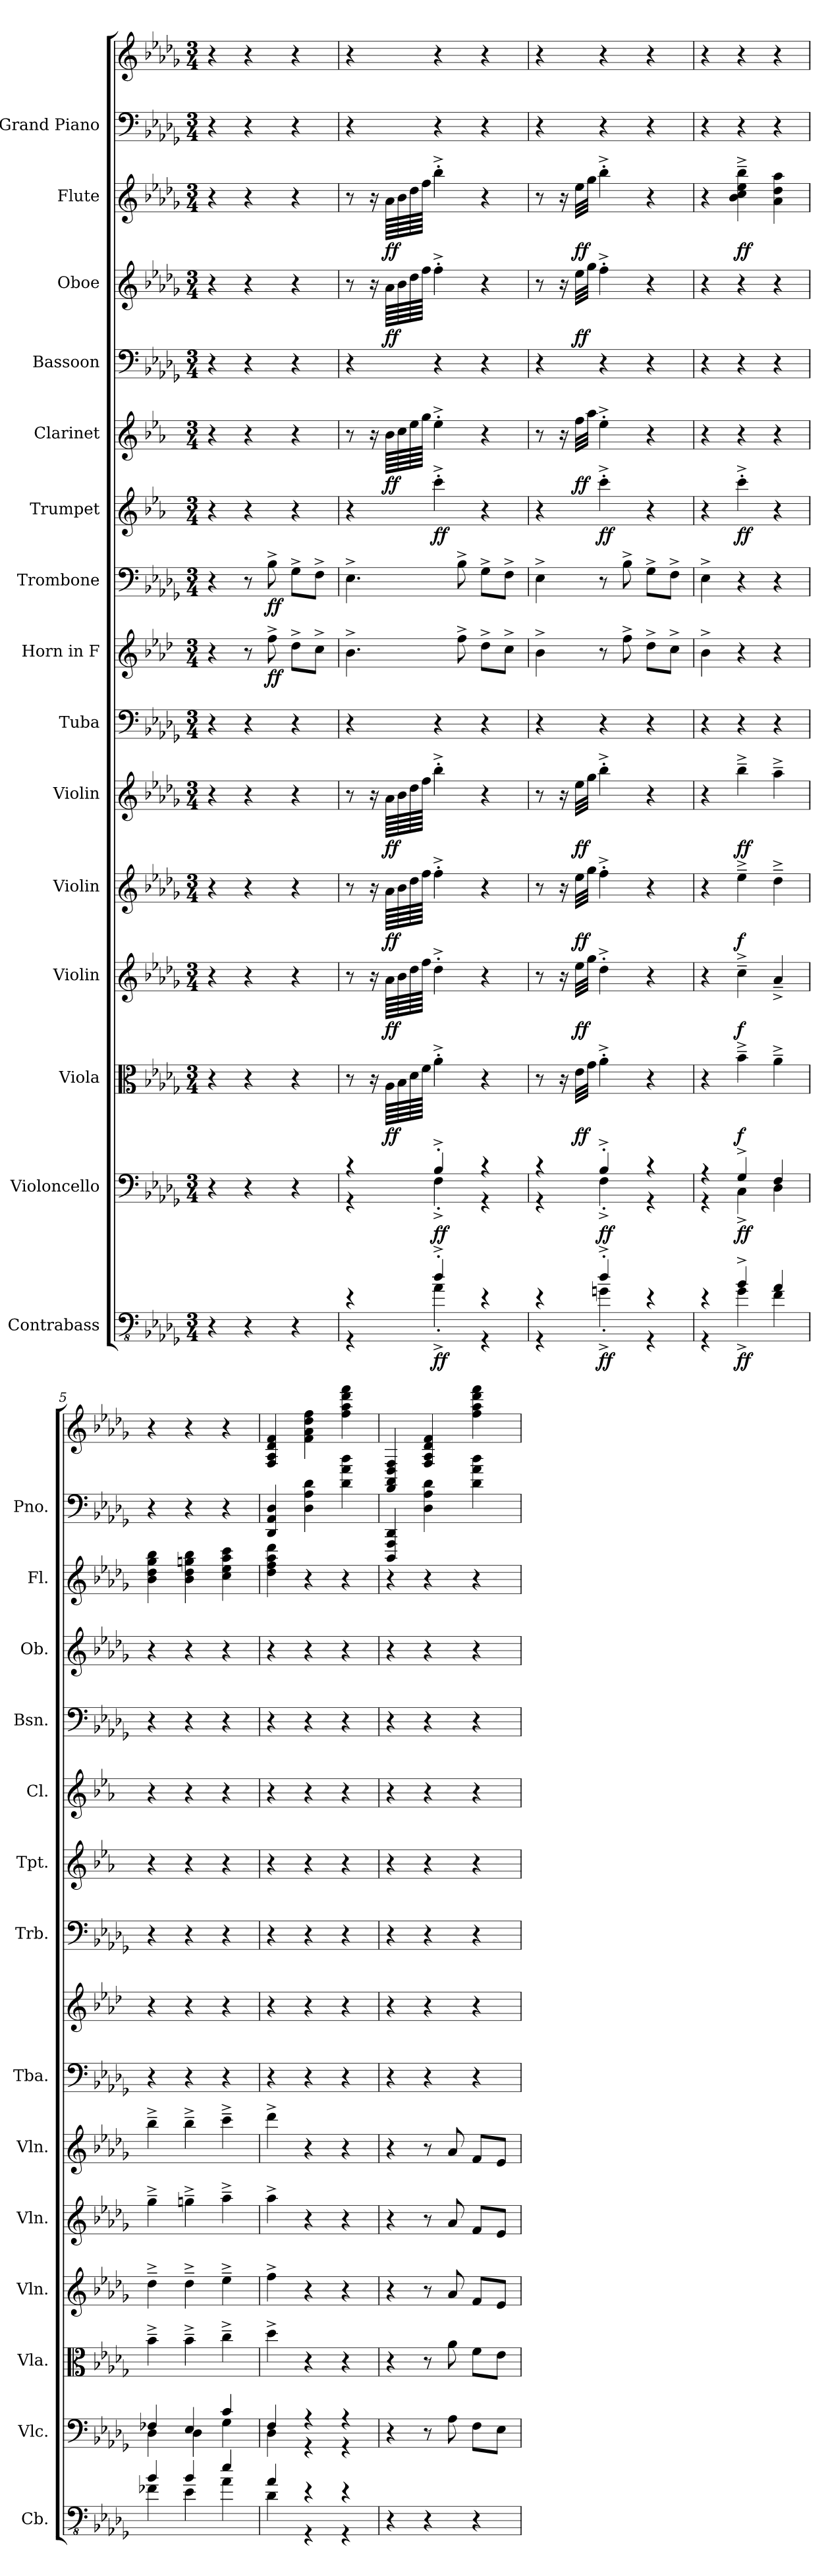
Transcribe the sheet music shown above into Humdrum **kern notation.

**kern	**dynam	**kern	**dynam	**kern	**dynam	**kern	**dynam	**kern	**dynam	**kern	**dynam	**kern	**kern	**dynam	**kern	**dynam	**kern	**dynam	**kern	**dynam	**kern	**kern	**dynam	**kern	**dynam	**kern	**kern
*part15	*part15	*part14	*part14	*part13	*part13	*part12	*part12	*part11	*part11	*part10	*part10	*part9	*part8	*part8	*part7	*part7	*part6	*part6	*part5	*part5	*part4	*part3	*part3	*part2	*part2	*part1	*part1
*staff16	*staff16	*staff15	*staff15	*staff14	*staff14	*staff13	*staff13	*staff12	*staff12	*staff11	*staff11	*staff10	*staff9	*staff9	*staff8	*staff8	*staff7	*staff7	*staff6	*staff6	*staff5	*staff4	*staff4	*staff3	*staff3	*staff2	*staff1
*I"Contrabass	*	*I"Violoncello	*	*I"Viola	*	*I"Violin	*	*I"Violin	*	*I"Violin	*	*I"Tuba	*I"Horn in F	*	*I"Trombone	*	*I"Trumpet	*	*I"Clarinet	*	*I"Bassoon	*I"Oboe	*	*I"Flute	*	*I"Grand Piano	*
*I'Cb.	*	*I'Vlc.	*	*I'Vla.	*	*I'Vln.	*	*I'Vln.	*	*I'Vln.	*	*I'Tba.	*	*	*I'Trb.	*	*I'Tpt.	*	*I'Cl.	*	*I'Bsn.	*I'Ob.	*	*I'Fl.	*	*I'Pno.	*
*stria5	*	*stria5	*	*stria5	*	*stria5	*	*stria5	*	*stria5	*	*stria5	*stria5	*	*stria5	*	*stria5	*	*stria5	*	*stria5	*stria5	*	*stria5	*	*stria5	*stria5
*clefFv4	*	*clefF4	*	*clefC3	*	*clefG2	*	*clefG2	*	*clefG2	*	*clefF4	*clefG2	*	*clefF4	*	*clefG2	*	*clefG2	*	*clefF4	*clefG2	*	*clefG2	*	*clefF4	*clefG2
*ITrd7c12	*	*	*	*	*	*	*	*	*	*	*	*	*ITrd4c7	*	*	*	*ITrd1c2	*	*ITrd1c2	*	*	*	*	*	*	*	*
*k[b-e-a-d-g-]	*	*k[b-e-a-d-g-]	*	*k[b-e-a-d-g-]	*	*k[b-e-a-d-g-]	*	*k[b-e-a-d-g-]	*	*k[b-e-a-d-g-]	*	*k[b-e-a-d-g-]	*k[b-e-a-d-g-]	*	*k[b-e-a-d-g-]	*	*k[b-e-a-d-g-]	*	*k[b-e-a-d-g-]	*	*k[b-e-a-d-g-]	*k[b-e-a-d-g-]	*	*k[b-e-a-d-g-]	*	*k[b-e-a-d-g-]	*k[b-e-a-d-g-]
*M3/4	*	*M3/4	*	*M3/4	*	*M3/4	*	*M3/4	*	*M3/4	*	*M3/4	*M3/4	*	*M3/4	*	*M3/4	*	*M3/4	*	*M3/4	*M3/4	*	*M3/4	*	*M3/4	*M3/4
*MM80	*	*MM80	*	*MM80	*	*MM80	*	*MM80	*	*MM80	*	*MM80	*MM80	*	*MM80	*	*MM80	*	*MM80	*	*MM80	*MM80	*	*MM80	*	*MM80	*MM80
=1	=1	=1	=1	=1	=1	=1	=1	=1	=1	=1	=1	=1	=1	=1	=1	=1	=1	=1	=1	=1	=1	=1	=1	=1	=1	=1	=1
4r	.	4r	.	4r	.	4r	.	4r	.	4r	.	4r	4r	.	4r	.	4r	.	4r	.	4r	4r	.	4r	.	4r	4r
4r	.	4r	.	4r	.	4r	.	4r	.	4r	.	4r	8r	.	8r	.	4r	.	4r	.	4r	4r	.	4r	.	4r	4r
!	!	!	!	!	!	!	!	!	!	!	!	!	!	!LO:DY:b	!	!LO:DY:b	!	!	!	!	!	!	!	!	!	!	!
.	.	.	.	.	.	.	.	.	.	.	.	.	8b-^	ff	8B-^	ff	.	.	.	.	.	.	.	.	.	.	.
4r	.	4r	.	4r	.	4r	.	4r	.	4r	.	4r	8g-^L	.	8G-^L	.	4r	.	4r	.	4r	4r	.	4r	.	4r	4r
.	.	.	.	.	.	.	.	.	.	.	.	.	8f^J	.	8F^J	.	.	.	.	.	.	.	.	.	.	.	.
=2	=2	=2	=2	=2	=2	=2	=2	=2	=2	=2	=2	=2	=2	=2	=2	=2	=2	=2	=2	=2	=2	=2	=2	=2	=2	=2	=2
*^	*	*^	*	*	*	*	*	*	*	*	*	*	*	*	*	*	*	*	*	*	*	*	*	*	*	*	*
4r	4r	.	4r	4r	.	8r	.	8r	.	8r	.	8r	.	4r	4.e-^	.	4.E-^	.	4r	.	8r	.	4r	8r	.	8r	.	4r	4r
.	.	.	.	.	.	16r	.	16r	.	16r	.	16r	.	.	.	.	.	.	.	.	16r	.	.	16r	.	16r	.	.	.
!	!	!	!	!	!	!	!LO:DY:b	!	!LO:DY:b	!	!LO:DY:b	!	!LO:DY:b	!	!	!	!	!	!	!	!	!LO:DY:b	!	!	!LO:DY:b	!	!LO:DY:b	!	!
.	.	.	.	.	.	64A-LLLL	ff	64a-LLLL	ff	64a-LLLL	ff	64a-LLLL	ff	.	.	.	.	.	.	.	64a-LLLL	ff	.	64a-LLLL	ff	64a-LLLL	ff	.	.
.	.	.	.	.	.	64B-	.	64b-	.	64b-	.	64b-	.	.	.	.	.	.	.	.	64b-	.	.	64b-	.	64b-	.	.	.
.	.	.	.	.	.	64d-	.	64dd-	.	64dd-	.	64dd-	.	.	.	.	.	.	.	.	64dd-	.	.	64dd-	.	64dd-	.	.	.
.	.	.	.	.	.	64fJJJJ	.	64ffJJJJ	.	64ffJJJJ	.	64ffJJJJ	.	.	.	.	.	.	.	.	64ffJJJJ	.	.	64ffJJJJ	.	64ffJJJJ	.	.	.
!	!	!LO:DY:b	!	!	!LO:DY:b	!	!	!	!	!	!	!	!	!	!	!	!	!	!	!LO:DY:b	!	!	!	!	!	!	!	!	!
4D-^'	4AA-^'	ff	4B-^'	4F^'	ff	4a-^'	.	4dd-^'	.	4ff^'	.	4bb-^'	.	4r	.	.	.	.	4bb-^'	ff	4dd-^'	.	4r	4ff^'	.	4bb-^'	.	4r	4r
.	.	.	.	.	.	.	.	.	.	.	.	.	.	.	8b-^	.	8B-^	.	.	.	.	.	.	.	.	.	.	.	.
4r	4r	.	4r	4r	.	4r	.	4r	.	4r	.	4r	.	4r	8g-^L	.	8G-^L	.	4r	.	4r	.	4r	4r	.	4r	.	4r	4r
.	.	.	.	.	.	.	.	.	.	.	.	.	.	.	8f^J	.	8F^J	.	.	.	.	.	.	.	.	.	.	.	.
=3	=3	=3	=3	=3	=3	=3	=3	=3	=3	=3	=3	=3	=3	=3	=3	=3	=3	=3	=3	=3	=3	=3	=3	=3	=3	=3	=3	=3	=3
4r	4r	.	4r	4r	.	8r	.	8r	.	8r	.	8r	.	4r	4e-^	.	4E-^	.	4r	.	8r	.	4r	8r	.	8r	.	4r	4r
.	.	.	.	.	.	16r	.	16r	.	16r	.	16r	.	.	.	.	.	.	.	.	16r	.	.	16r	.	16r	.	.	.
!	!	!	!	!	!	!	!LO:DY:b	!	!LO:DY:b	!	!LO:DY:b	!	!LO:DY:b	!	!	!	!	!	!	!	!	!LO:DY:b	!	!	!LO:DY:b	!	!LO:DY:b	!	!
.	.	.	.	.	.	32e-LLL	ff	32ee-LLL	ff	32ee-LLL	ff	32ee-LLL	ff	.	.	.	.	.	.	.	32ee-LLL	ff	.	32ee-LLL	ff	32ee-LLL	ff	.	.
.	.	.	.	.	.	32g-JJJ	.	32gg-JJJ	.	32gg-JJJ	.	32gg-JJJ	.	.	.	.	.	.	.	.	32gg-JJJ	.	.	32gg-JJJ	.	32gg-JJJ	.	.	.
!	!	!LO:DY:b	!	!	!LO:DY:b	!	!	!	!	!	!	!	!	!	!	!	!	!	!	!LO:DY:b	!	!	!	!	!	!	!	!	!
4D-^'	4GGn^'	ff	4B-^'	4F^'	ff	4a-^'	.	4dd-^'	.	4ff^'	.	4bb-^'	.	4r	8r	.	8r	.	4bb-^'	ff	4dd-^'	.	4r	4ff^'	.	4bb-^'	.	4r	4r
.	.	.	.	.	.	.	.	.	.	.	.	.	.	.	8b-^	.	8B-^	.	.	.	.	.	.	.	.	.	.	.	.
4r	4r	.	4r	4r	.	4r	.	4r	.	4r	.	4r	.	4r	8g-^L	.	8G-^L	.	4r	.	4r	.	4r	4r	.	4r	.	4r	4r
.	.	.	.	.	.	.	.	.	.	.	.	.	.	.	8f^J	.	8F^J	.	.	.	.	.	.	.	.	.	.	.	.
=4	=4	=4	=4	=4	=4	=4	=4	=4	=4	=4	=4	=4	=4	=4	=4	=4	=4	=4	=4	=4	=4	=4	=4	=4	=4	=4	=4	=4	=4
4r	4r	.	4r	4r	.	4r	.	4r	.	4r	.	4r	.	4r	4e-^	.	4E-^	.	4r	.	4r	.	4r	4r	.	4r	.	4r	4r
!	!	!LO:DY:b	!	!	!LO:DY:b	!	!LO:DY:b	!	!LO:DY:b	!	!LO:DY:b	!	!LO:DY:b	!	!	!	!	!	!	!LO:DY:b	!	!	!	!	!	!	!LO:DY:b	!	!
4BB-^	4GG-^	ff	4G-^	4C^	ff	4b-^~	f	4cc^~	f	4ee-^~	f	4bb-^~	ff	4r	4r	.	4r	.	4bb-^'	ff	4r	.	4r	4r	.	4bb-^~ 4ee-^~ 4cc^~ 4b-^~	ff	4r	4r
4AA-	4FF	.	4F	4D-	.	4a-^~	.	4a-^~	.	4dd-^~	.	4aa-^~	.	4r	4r	.	4r	.	4r	.	4r	.	4r	4r	.	4aa- 4dd- 4a-	.	4r	4r
=5	=5	=5	=5	=5	=5	=5	=5	=5	=5	=5	=5	=5	=5	=5	=5	=5	=5	=5	=5	=5	=5	=5	=5	=5	=5	=5	=5	=5	=5
4BB-	4FF-X	.	4F-X	4D-	.	4b-^~	.	4dd-^~	.	4gg-^~	.	4bb-^~	.	4r	4r	.	4r	.	4r	.	4r	.	4r	4r	.	4bb- 4gg- 4dd- 4b-	.	4r	4r
4BB-	4EE-	.	4E-	4D-	.	4b-^~	.	4dd-^~	.	4ggn^~	.	4bb-^~	.	4r	4r	.	4r	.	4r	.	4r	.	4r	4r	.	4bb- 4ggn 4dd- 4b-	.	4r	4r
4E-	4AA-	.	4c	4G-	.	4cc^~	.	4ee-^~	.	4aa-^~	.	4ccc^~	.	4r	4r	.	4r	.	4r	.	4r	.	4r	4r	.	4ccc 4aa- 4ee- 4cc	.	4r	4r
=6	=6	=6	=6	=6	=6	=6	=6	=6	=6	=6	=6	=6	=6	=6	=6	=6	=6	=6	=6	=6	=6	=6	=6	=6	=6	=6	=6	=6	=6
*	*	*	*	*	*	*	*	*	*	*	*	*	*	*	*	*	*	*	*	*	*	*	*	*	*	*	*	*8ba	*
4AA-	4DD-	.	4F	4D-	.	4dd-^	.	4ff^	.	4aa-^	.	4ddd-^	.	4r	4r	.	4r	.	4r	.	4r	.	4r	4r	.	4ddd- 4aa- 4ff 4dd-	.	4AAA- 4DDD- 4DD-	4f 4d- 4A- 4F
*	*	*	*	*	*	*	*	*	*	*	*	*	*	*	*	*	*	*	*	*	*	*	*	*	*	*	*	*X8va	*
4r	4r	.	4r	4r	.	4r	.	4r	.	4r	.	4r	.	4r	4r	.	4r	.	4r	.	4r	.	4r	4r	.	4r	.	4A- 4D- 4d-	4ff 4dd- 4a- 4f
*	*	*	*	*	*	*	*	*	*	*	*	*	*	*	*	*	*	*	*	*	*	*	*	*	*	*	*	*	*8va
4r	4r	.	4r	4r	.	4r	.	4r	.	4r	.	4r	.	4r	4r	.	4r	.	4r	.	4r	.	4r	4r	.	4r	.	4d- 4dd- 4a-	4ffff 4dddd- 4aaa- 4fff
*v	*v	*	*	*	*	*	*	*	*	*	*	*	*	*	*	*	*	*	*	*	*	*	*	*	*	*	*	*	*
*	*	*v	*v	*	*	*	*	*	*	*	*	*	*	*	*	*	*	*	*	*	*	*	*	*	*	*	*	*
=7	=7	=7	=7	=7	=7	=7	=7	=7	=7	=7	=7	=7	=7	=7	=7	=7	=7	=7	=7	=7	=7	=7	=7	=7	=7	=7	=7
4r	.	4r	.	4r	.	4r	.	4r	.	4r	.	4r	4r	.	4r	.	4r	.	4r	.	4r	4r	.	4r	.	4AAA- 4DDD- 4DD-	4f 4d- 4A- 4F
*	*	*	*	*	*	*	*	*	*	*	*	*	*	*	*	*	*	*	*	*	*	*	*	*	*	*X8va	*
4r	.	8r	.	8r	.	8r	.	8r	.	8r	.	4r	4r	.	4r	.	4r	.	4r	.	4r	4r	.	4r	.	4A- 4D- 4d-	4ff 4dd- 4a- 4f
.	.	8A-	.	8a-	.	8a-	.	8a-	.	8a-	.	.	.	.	.	.	.	.	.	.	.	.	.	.	.	.	.
*	*	*	*	*	*	*	*	*	*	*	*	*	*	*	*	*	*	*	*	*	*	*	*	*	*	*	*X8ba
*	*	*	*	*	*	*	*	*	*	*	*	*	*	*	*	*	*	*	*	*	*	*	*	*	*	*	*8va
4r	.	8FL	.	8fL	.	8fL	.	8fL	.	8fL	.	4r	4r	.	4r	.	4r	.	4r	.	4r	4r	.	4r	.	4d- 4dd- 4a-	4ffff 4dddd- 4aaa- 4fff
.	.	8E-J	.	8e-J	.	8e-J	.	8e-J	.	8e-J	.	.	.	.	.	.	.	.	.	.	.	.	.	.	.	.	.
=	=	=	=	=	=	=	=	=	=	=	=	=	=	=	=	=	=	=	=	=	=	=	=	=	=	=	=
*-	*-	*-	*-	*-	*-	*-	*-	*-	*-	*-	*-	*-	*-	*-	*-	*-	*-	*-	*-	*-	*-	*-	*-	*-	*-	*-	*-
